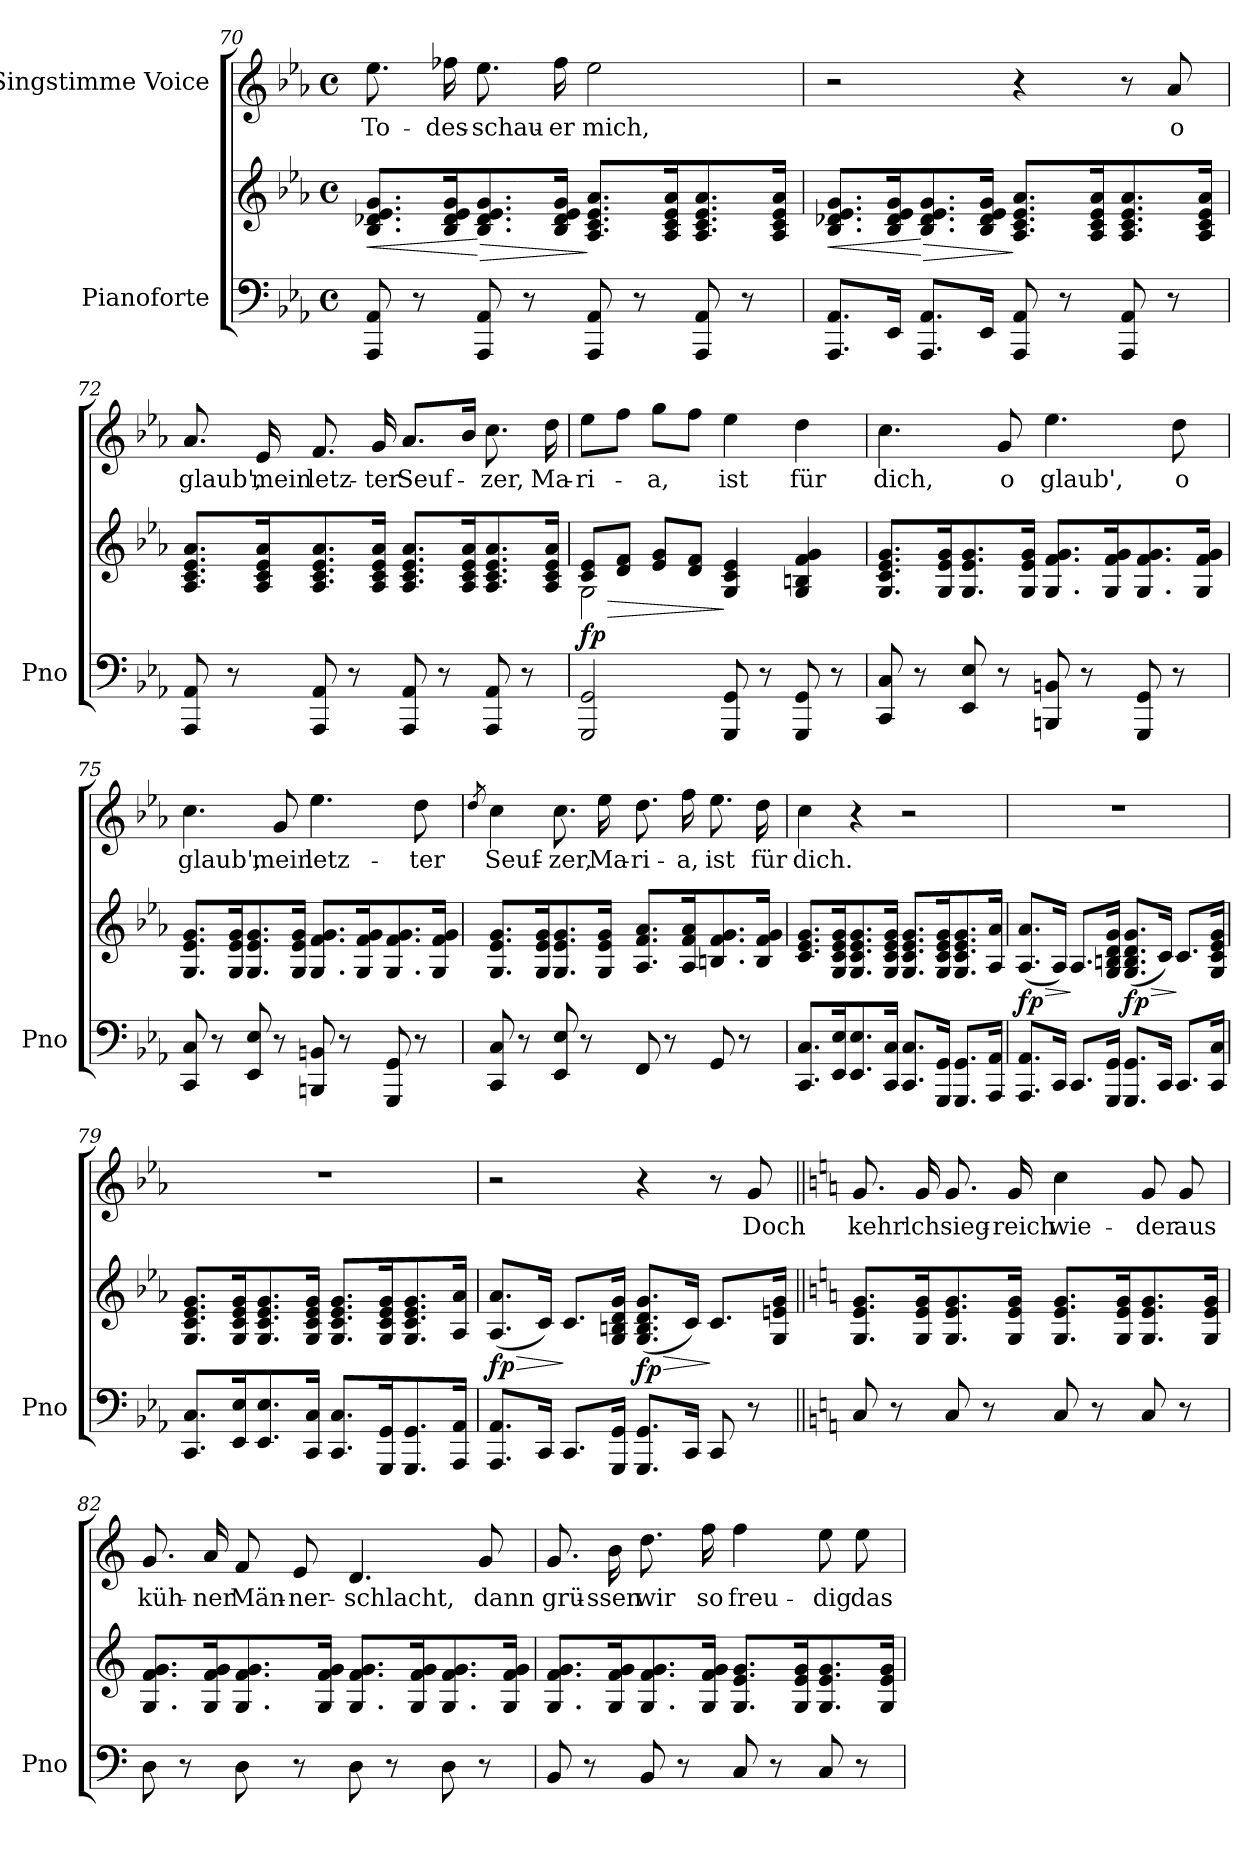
**kern	**kern	**dynam	**kern	**text
*part2	*part2	*part2	*part1	*part1
*staff3	*staff2	*staff2/3	*staff1	*staff1
*I"Pianoforte	*	*	*I"Singstimme Voice	*
*I'Pno	*	*	*	*
*clefF4	*clefG2	*	*clefG2	*
*k[b-e-a-]	*k[b-e-a-]	*	*k[b-e-a-]	*
*M4/4	*M4/4	*	*M4/4	*
*met(c)	*met(c)	*	*met(c)	*
=70	=70	=70	=70	=70
!	!	!LO:HP:b	!	!LO:LY:b
8AAA-/ 8AA-/	8.B-/ 8.d-X/ 8.e-/ 8.g/L	<	8.ee-\	To-
8r	.	.	.	.
!	!	!	!	!LO:LY:b
.	16B-/ 16d-/ 16e-/ 16g/K	.	16ff-X\	-des-
!	!	!LO:HP:n=1:b	!	!LO:LY:b
8AAA-/ 8AA-/	8.B-/ 8.d-/ 8.e-/ 8.g/	[ >	8.ee-\	-schau-
8r	.	.	.	.
!	!	!	!	!LO:LY:b
.	16B-/ 16d-/ 16e-/ 16g/Jk	.	16ff-\	-er
!	!	!	!	!LO:LY:b
8AAA-/ 8AA-/	8.A-/ 8.c/ 8.e-/ 8.a-/L	]	2ee-\	mich,
8r	.	.	.	.
.	16A-/ 16c/ 16e-/ 16a-/K	.	.	.
8AAA-/ 8AA-/	8.A-/ 8.c/ 8.e-/ 8.a-/	.	.	.
8r	.	.	.	.
.	16A-/ 16c/ 16e-/ 16a-/Jk	.	.	.
=71	=71	=71	=71	=71
!	!	!LO:HP:b	!	!
8.AAA-/ 8.AA-/L	8.B-/ 8.d-X/ 8.e-/ 8.g/L	<	2r	.
16EE-/Jk	16B-/ 16d-/ 16e-/ 16g/K	.	.	.
!	!	!LO:HP:n=1:b	!	!
8.AAA-/ 8.AA-/L	8.B-/ 8.d-/ 8.e-/ 8.g/	[ >	.	.
16EE-/Jk	16B-/ 16d-/ 16e-/ 16g/Jk	.	.	.
8AAA-/ 8AA-/	8.A-/ 8.c/ 8.e-/ 8.a-/L	]	4r	.
8r	.	.	.	.
.	16A-/ 16c/ 16e-/ 16a-/K	.	.	.
8AAA-/ 8AA-/	8.A-/ 8.c/ 8.e-/ 8.a-/	.	8r	.
!	!	!	!	!LO:LY:b
8r	.	.	8a-/	o
.	16A-/ 16c/ 16e-/ 16a-/Jk	.	.	.
!!LO:LB:g=z
=72	=72	=72	=72	=72
!	!	!	!	!LO:LY:b
8AAA-/ 8AA-/	8.A-/ 8.c/ 8.e-/ 8.a-/L	.	8.a-/	glaub',
8r	.	.	.	.
!	!	!	!	!LO:LY:b
.	16A-/ 16c/ 16e-/ 16a-/K	.	16e-/	mein
!	!	!	!	!LO:LY:b
8AAA-/ 8AA-/	8.A-/ 8.c/ 8.e-/ 8.a-/	.	8.f/	letz-
8r	.	.	.	.
!	!	!	!	!LO:LY:b
.	16A-/ 16c/ 16e-/ 16a-/Jk	.	16g/	-ter
!	!	!	!	!LO:LY:b
8AAA-/ 8AA-/	8.A-/ 8.c/ 8.e-/ 8.a-/L	.	8.a-/L	Seuf-
8r	.	.	.	.
.	16A-/ 16c/ 16e-/ 16a-/K	.	16b-/Jk	.
!	!	!	!	!LO:LY:b
8AAA-/ 8AA-/	8.A-/ 8.c/ 8.e-/ 8.a-/	.	8.cc\	-zer,
8r	.	.	.	.
!	!	!	!	!LO:LY:b
.	16A-/ 16c/ 16e-/ 16a-/Jk	.	16dd\	Ma-
=73	=73	=73	=73	=73
!	!	!LO:HP:b	!	!LO:LY:b
*	*^	*	*	*
!	!	!	!LO:DY:n=1:b	!	!
2GGG/ 2GG/	8c/ 8e-/L	2G\	> fp	8ee-\L	-ri-
.	8d/ 8f/J	.	.	8ff\J	.
!	!	!	!	!	!LO:LY:b
.	8e-/ 8g/L	.	.	8gg\L	-a,
.	8d/ 8f/J	.	.	8ff\J	.
!	!	!	!	!	!LO:LY:b
8GGG/ 8GG/	4G/ 4c/ 4e-/	2ryy	]	4ee-\	ist
8r	.	.	.	.	.
!	!	!	!	!	!LO:LY:b
8GGG/ 8GG/	4G/ 4Bn/ 4f/ 4g/	.	.	4dd\	für
8r	.	.	.	.	.
*	*v	*v	*	*	*
=74	=74	=74	=74	=74
!	!	!	!	!LO:LY:b
8CC/ 8C/	8.G/ 8.c/ 8.e-/ 8.g/L	.	4.cc\	dich,
8r	.	.	.	.
.	16G/ 16e-/ 16g/K	.	.	.
8EE-/ 8E-/	8.G/ 8.e-/ 8.g/	.	.	.
!	!	!	!	!LO:LY:b
8r	.	.	8g/	o
.	16G/ 16e-/ 16g/Jk	.	.	.
!	!	!	!	!LO:LY:b
8BBBn/ 8BBn/	8.G/ 8.f/ 8.g/L	.	4.ee-\	glaub',
8r	.	.	.	.
.	16G/ 16f/ 16g/K	.	.	.
8GGG/ 8GG/	8.G/ 8.f/ 8.g/	.	.	.
!	!	!	!	!LO:LY:b
8r	.	.	8dd\	o
.	16G/ 16f/ 16g/Jk	.	.	.
!!LO:LB:g=z
=75	=75	=75	=75	=75
!	!	!	!	!LO:LY:b
8CC/ 8C/	8.G/ 8.e-/ 8.g/L	.	4.cc\	glaub',
8r	.	.	.	.
.	16G/ 16e-/ 16g/K	.	.	.
8EE-/ 8E-/	8.G/ 8.e-/ 8.g/	.	.	.
!	!	!	!	!LO:LY:b
8r	.	.	8g/	mein
.	16G/ 16e-/ 16g/Jk	.	.	.
!	!	!	!	!LO:LY:b
8BBBn/ 8BBn/	8.G/ 8.f/ 8.g/L	.	4.ee-\	letz-
8r	.	.	.	.
.	16G/ 16f/ 16g/K	.	.	.
8GGG/ 8GG/	8.G/ 8.f/ 8.g/	.	.	.
!	!	!	!	!LO:LY:b
8r	.	.	8dd\	-ter
.	16G/ 16f/ 16g/Jk	.	.	.
=76	=76	=76	=76	=76
.	.	.	8qdd/	.
!	!	!	!	!LO:LY:b
8CC/ 8C/	8.G/ 8.e-/ 8.g/L	.	4cc\	Seuf-
8r	.	.	.	.
.	16G/ 16e-/ 16g/K	.	.	.
!	!	!	!	!LO:LY:b
8EE-/ 8E-/	8.G/ 8.e-/ 8.g/	.	8.cc\	-zer,
8r	.	.	.	.
!	!	!	!	!LO:LY:b
.	16G/ 16e-/ 16g/Jk	.	16ee-\	Ma-
!	!	!	!	!LO:LY:b
8FF/	8.A-/ 8.f/ 8.a-/L	.	8.dd\	-ri-
8r	.	.	.	.
!	!	!	!	!LO:LY:b
.	16A-/ 16f/ 16a-/K	.	16ff\	-a,
!	!	!	!	!LO:LY:b
8GG/	8.Bn/ 8.f/ 8.g/	.	8.ee-\	ist
8r	.	.	.	.
!	!	!	!	!LO:LY:b
.	16B/ 16f/ 16g/Jk	.	16dd\	für
=77	=77	=77	=77	=77
!	!	!	!	!LO:LY:b
8.CC/ 8.C/L	8.c/ 8.e-/ 8.g/L	.	4cc\	dich.
16EE-/ 16E-/K	16G/ 16c/ 16e-/ 16g/K	.	.	.
8.EE-/ 8.E-/	8.G/ 8.c/ 8.e-/ 8.g/	.	4r	.
16CC/ 16C/Jk	16G/ 16c/ 16e-/ 16g/Jk	.	.	.
8.CC/ 8.C/L	8.G/ 8.c/ 8.e-/ 8.g/L	.	2r	.
16GGG/ 16GG/Jk	16G/ 16c/ 16e-/ 16g/K	.	.	.
8.GGG/ 8.GG/L	8.G/ 8.c/ 8.e-/ 8.g/	.	.	.
16AAA-/ 16AA-/Jk	16A-/ 16a-/Jk	.	.	.
!!LO:PB:g=z
=78	=78	=78	=78	=78
!	!	!LO:HP:b	!	!
!	!	!LO:DY:n=1:b	!	!
8.AAA-/ 8.AA-/L	(8.A-/ 8.a-/L	> fp	1r	.
16CC/Jk	16A-/Jk)	.	.	.
8.CC/L	8.A-/L	]	.	.
16GGG/ 16GG/Jk	16G/ 16Bn/ 16d/ 16g/Jk	.	.	.
!	!	!LO:HP:b	!	!
!	!	!LO:DY:n=2:b	!	!
8.GGG/ 8.GG/L	(8.G/ 8.B/ 8.d/ 8.g/L	> fp	.	.
16CC/Jk	16c/Jk)	.	.	.
8.CC/L	8.c/L	]	.	.
16CC/ 16C/Jk	16G/ 16c/ 16e-/ 16g/Jk	.	.	.
=79	=79	=79	=79	=79
8.CC/ 8.C/L	8.G/ 8.c/ 8.e-/ 8.g/L	.	1r	.
16EE-/ 16E-/K	16G/ 16c/ 16e-/ 16g/K	.	.	.
8.EE-/ 8.E-/	8.G/ 8.c/ 8.e-/ 8.g/	.	.	.
16CC/ 16C/Jk	16G/ 16c/ 16e-/ 16g/Jk	.	.	.
8.CC/ 8.C/L	8.G/ 8.c/ 8.e-/ 8.g/L	.	.	.
16GGG/ 16GG/K	16G/ 16c/ 16e-/ 16g/K	.	.	.
8.GGG/ 8.GG/	8.G/ 8.c/ 8.e-/ 8.g/	.	.	.
16AAA-/ 16AA-/Jk	16A-/ 16a-/Jk	.	.	.
=80	=80	=80	=80	=80
!	!	!LO:HP:b	!	!
!	!	!LO:DY:n=1:b	!	!
8.AAA-/ 8.AA-/L	(8.A-/ 8.a-/L	> fp	2r	.
16CC/Jk	16c/Jk)	.	.	.
8.CC/L	8.c/L	]	.	.
16GGG/ 16GG/Jk	16G/ 16Bn/ 16d/ 16g/Jk	.	.	.
!	!	!LO:HP:b	!	!
!	!	!LO:DY:n=2:b	!	!
8.GGG/ 8.GG/L	(8.G/ 8.B/ 8.d/ 8.g/L	> fp	4r	.
16CC/Jk	16c/Jk)	.	.	.
8CC/	8.c/L	]	8r	.
!	!	!	!	!LO:LY:b
8r	.	.	8g/	Doch
.	16G/ 16en/ 16g/Jk	.	.	.
!!LO:LB:g=z
=81||	=81||	=81||	=81||	=81||
*k[]	*k[]	*	*k[]	*
!	!	!	!	!LO:LY:b
8C/	8.G/ 8.e/ 8.g/L	.	8.g/	kehr'
8r	.	.	.	.
!	!	!	!	!LO:LY:b
.	16G/ 16e/ 16g/K	.	16g/	ich
!	!	!	!	!LO:LY:b
8C/	8.G/ 8.e/ 8.g/	.	8.g/	sieg-
8r	.	.	.	.
!	!	!	!	!LO:LY:b
.	16G/ 16e/ 16g/Jk	.	16g/	-reich
!	!	!	!	!LO:LY:b
8C/	8.G/ 8.e/ 8.g/L	.	4cc\	wie-
8r	.	.	.	.
.	16G/ 16e/ 16g/K	.	.	.
!	!	!	!	!LO:LY:b
8C/	8.G/ 8.e/ 8.g/	.	8g/	-der
!	!	!	!	!LO:LY:b
8r	.	.	8g/	aus
.	16G/ 16e/ 16g/Jk	.	.	.
=82	=82	=82	=82	=82
!	!	!	!	!LO:LY:b
8D\	8.G/ 8.f/ 8.g/L	.	8.g/	küh-
8r	.	.	.	.
!	!	!	!	!LO:LY:b
.	16G/ 16f/ 16g/K	.	16a/	-ner
!	!	!	!	!LO:LY:b
8D\	8.G/ 8.f/ 8.g/	.	8f/	Män-
!	!	!	!	!LO:LY:b
8r	.	.	8e/	-ner-
.	16G/ 16f/ 16g/Jk	.	.	.
!	!	!	!	!LO:LY:b
8D\	8.G/ 8.f/ 8.g/L	.	4.d/	-schlacht,
8r	.	.	.	.
.	16G/ 16f/ 16g/K	.	.	.
8D\	8.G/ 8.f/ 8.g/	.	.	.
!	!	!	!	!LO:LY:b
8r	.	.	8g/	dann
.	16G/ 16f/ 16g/Jk	.	.	.
=83	=83	=83	=83	=83
!	!	!	!	!LO:LY:b
8BB/	8.G/ 8.f/ 8.g/L	.	8.g/	grü-
8r	.	.	.	.
!	!	!	!	!LO:LY:b
.	16G/ 16f/ 16g/K	.	16b\	-ssen
!	!	!	!	!LO:LY:b
8BB/	8.G/ 8.f/ 8.g/	.	8.dd\	wir
8r	.	.	.	.
!	!	!	!	!LO:LY:b
.	16G/ 16f/ 16g/Jk	.	16ff\	so
!	!	!	!	!LO:LY:b
8C/	8.G/ 8.e/ 8.g/L	.	4ff\	freu-
8r	.	.	.	.
.	16G/ 16e/ 16g/K	.	.	.
!	!	!	!	!LO:LY:b
8C/	8.G/ 8.e/ 8.g/	.	8ee\	-dig
!	!	!	!	!LO:LY:b
8r	.	.	8ee\	das
.	16G/ 16e/ 16g/Jk	.	.	.
=	=	=	=	=
*-	*-	*-	*-	*-
